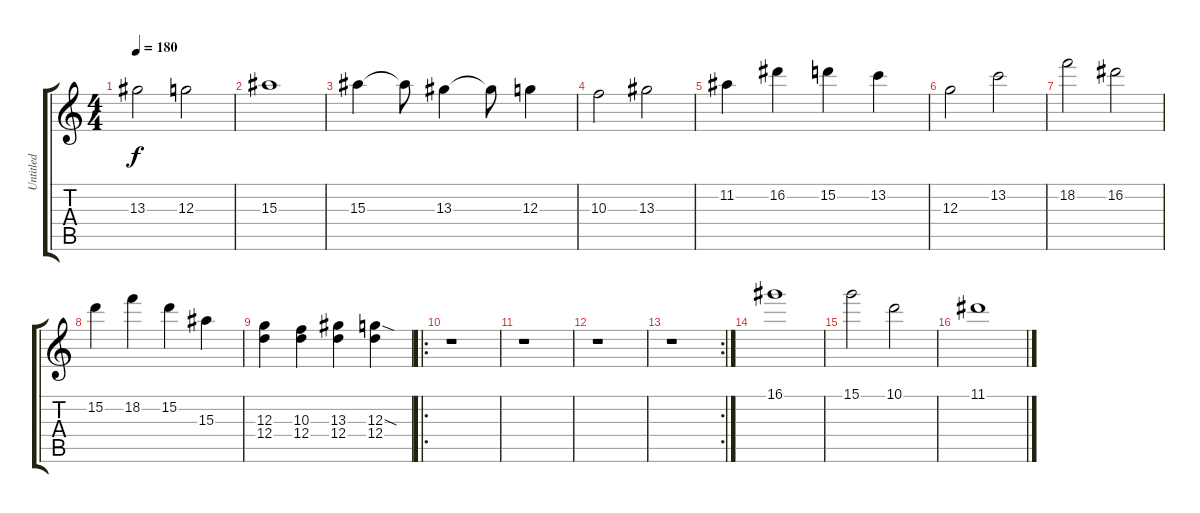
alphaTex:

\track ("Untitled" "Untitled") {instrument distortionguitar}
\staff {score tabs}
\tuning (E4 B3 G3 D3 A2 E2) {hide}
\ts (4 4)
\tempo 180
\clef g2
\ks c
13.3.2{dy f} 12.3.2 |
15.3.1 |
15.3.4 15.3{t}.8 13.3.4 13.3{t}.8 12.3.4 |
10.3.2 13.3.2 |
11.2.4 16.2.4 15.2.4 13.2.4 |
12.3.2 13.2.2 |
18.2.2 16.2.2 |
15.2.4 18.2.4 15.2.4 15.3.4 |
(12.3 12.4).4 (10.3 12.4).4 (13.3 12.4).4 (12.3{sod} 12.4).4 |
\ro
r.1 |
r.1 |
r.1 |
\rc 2
r.1 |
16.1.1 |
15.1.2 10.1.2 |
11.1.1
